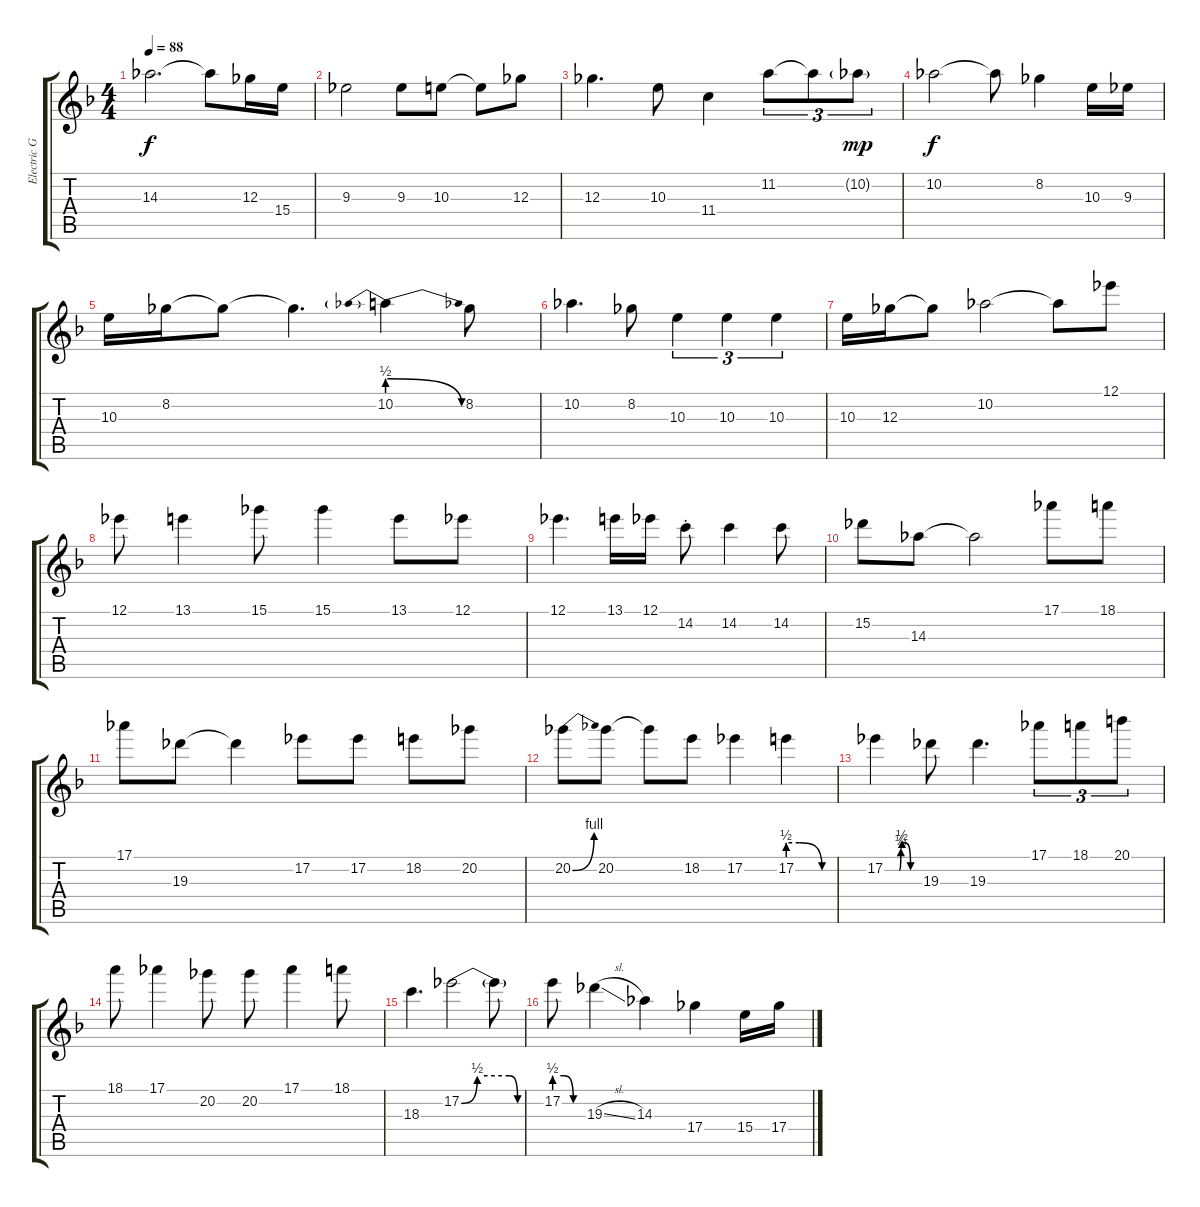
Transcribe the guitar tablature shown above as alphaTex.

\track ("Electric Guitar" "Electric G") {instrument acousticguitarsteel}
\staff {score tabs}
\tuning (Eb4 Bb3 Gb3 Db3 Ab2 Eb2) {hide}
\ts (4 4)
\tempo 88
\clef g2
\ks f
14.3.2{d dy f} 14.3{t}.8 12.3.16 15.4.16 |
9.3.2 9.3.8 10.3.8 10.3{t}.8 12.3.8 |
12.3.4{d} 10.3.8 11.4.4 11.2.8{tu (3 2)} 11.2{t}.8{tu (3 2)} 10.2{g}.8{tu (3 2) dy mp} |
10.2.2{dy f} 10.2{t}.8 8.2.4 10.3.16 9.3.16 |
10.3.16 8.2.16 8.2{t}.8 8.2{t}.4{d} 10.2{be (prebendrelease 0 2 60 0)}.4 8.2.8 |
10.2.4{d} 8.2.8 10.3.4{tu (3 2)} 10.3.4{tu (3 2)} 10.3.4{tu (3 2)} |
10.3.16 12.3.16 12.3{t}.8 10.2.2 10.2{t}.8 12.1.8 |
12.1.8 13.1.4 15.1.8 15.1.4 13.1.8 12.1.8 |
12.1.4{d} 13.1.16 12.1.16 14.2{st}.8 14.2.4 14.2.8 |
15.2.8 14.3.8 14.3{t}.2 17.1.8 18.1.8 |
17.1.8 19.3.8 19.3{t}.4 17.2.8 17.2.8 18.2.8 20.2.8 |
20.2{be (bend 0 0 60 4)}.8 20.2.8 20.2{t}.8 18.2.8 17.2.4 17.2{be (custom 0 2 15 2 45 0 60 0)}.4 |
17.2{be (custom 0 0 10 0 20 0 25 0 28 1 30 2 35 2 45 0 60 0)}.4 19.3.8 19.3.4{d} 17.1.8{tu (3 2)} 18.1.8{tu (3 2)} 20.1.8{tu (3 2)} |
18.1.8 17.1.4 20.2.8 20.2.8 17.1.4 18.1.8 |
18.3.4{d} 17.2{be (custom 0 0 15 2 45 2 53 0 56 0 60 0)}.2 17.2{t}.8 |
17.2{be (custom 0 2 20 2 40 0 60 0)}.8 19.3{sl}.4 14.3.4 17.4.4 15.4.16 17.4.16
